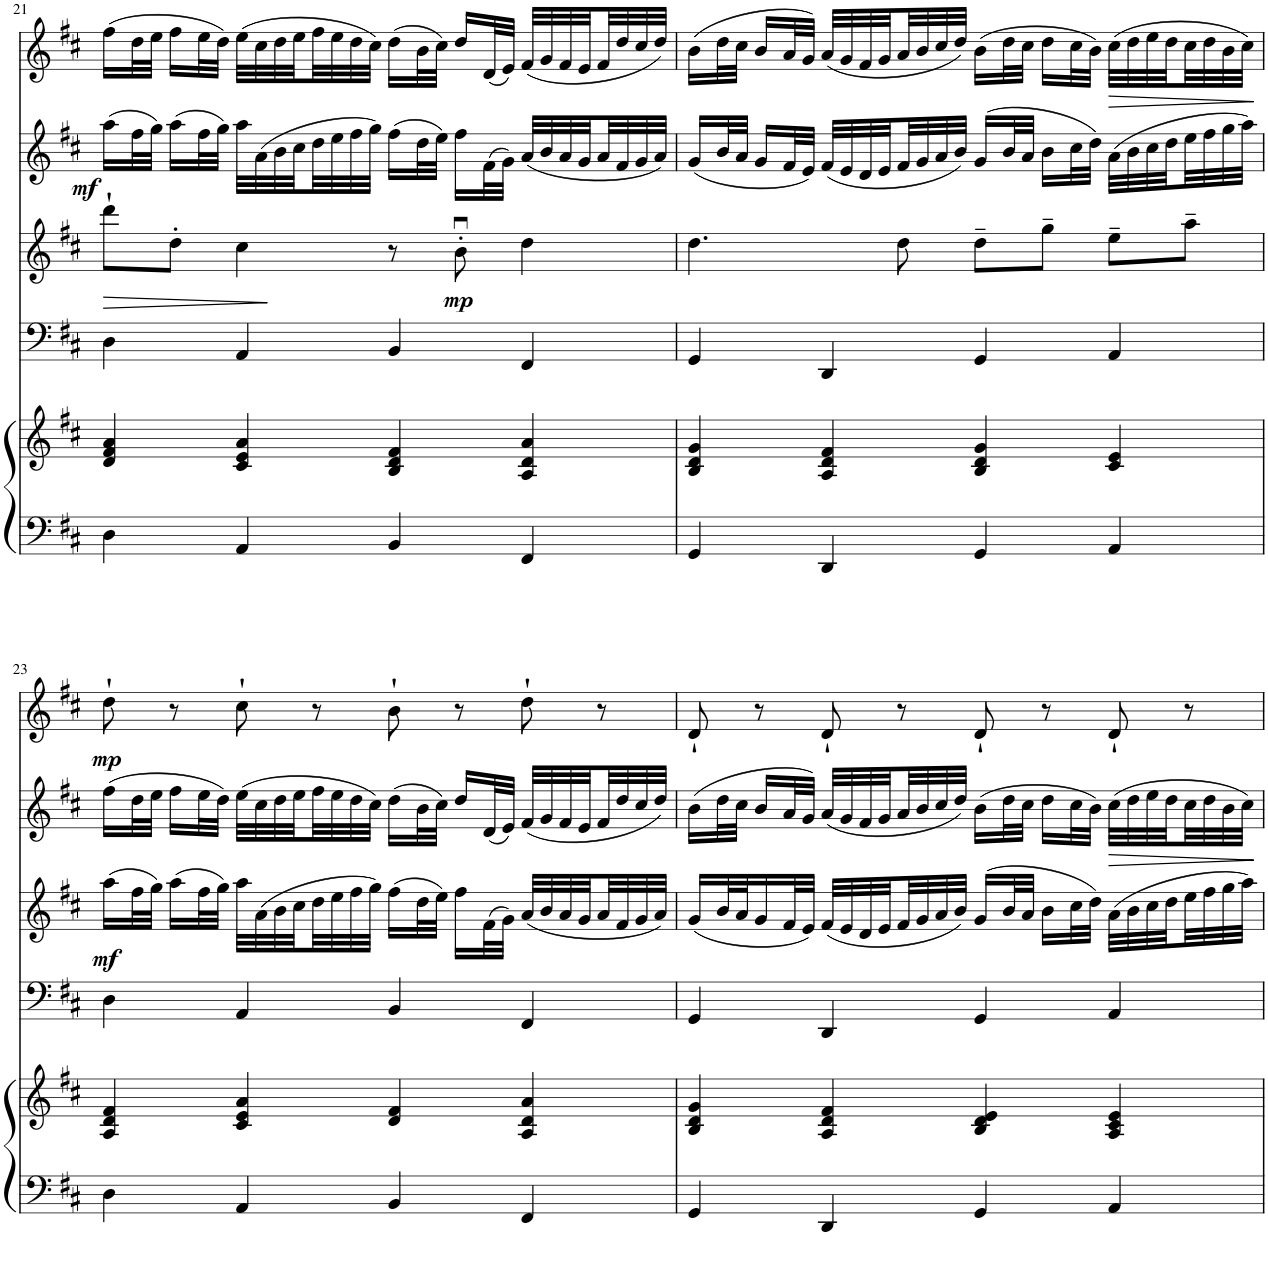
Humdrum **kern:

**kern	**kern	**kern	**kern	**dynam	**kern	**dynam	**kern	**dynam
*part5	*part5	*part4	*part3	*part3	*part2	*part2	*part1	*part1
*staff6	*staff5	*staff4	*staff3	*staff3	*staff2	*staff2	*staff1	*staff1
*I"Piano	*	*I"Violoncello	*I"Violin	*	*I"Violin	*	*I"Violin	*
*I'Pno	*	*I'Vc	*I'Vln	*	*I'Vln	*	*I'Vln	*
!!LO:PB:g=z
*clefF4	*clefG2	*clefF4	*clefG2	*	*clefG2	*	*clefG2	*
*k[f#c#]	*k[f#c#]	*k[f#c#]	*k[f#c#]	*	*k[f#c#]	*	*k[f#c#]	*
*M4/4	*M4/4	*M4/4	*M4/4	*	*M4/4	*	*M4/4	*
*met(c)	*met(c)	*met(c)	*met(c)	*	*met(c)	*	*met(c)	*
=21	=21	=21	=21	=21	=21	=21	=21	=21
!	!	!	!	!LO:HP:b	!	!LO:DY:b	!	!
4D\	4d/ 4f#/ 4a/	4D\	8ddd`\L	>	(16aa\LL	mf	(16ff#\LL	.
.	.	.	.	.	32ff#\L	.	32dd\L	.
.	.	.	.	.	32gg\JJJ)	.	32ee\JJJ	.
.	.	.	8dd'\J	.	(16aa\LL	.	16ff#\LL	.
.	.	.	.	.	32ff#\L	.	32ee\L	.
.	.	.	.	.	32gg\JJJ)	.	32dd\JJJ)	.
4AA/	4c#/ 4e/ 4a/	4AA/	4cc#\	.	32aa\LLL	.	(32ee\LLL	.
.	.	.	.	.	(32a\	.	32cc#\	.
.	.	.	.	.	32b\	.	32dd\	.
.	.	.	.	.	32cc#\	.	32ee\	.
.	.	.	.	.	32dd\	.	32ff#\	.
.	.	.	.	.	32ee\	.	32ee\	.
.	.	.	.	.	32ff#\	.	32dd\	.
.	.	.	.	.	32gg\JJJ)	.	32cc#\JJJ)	.
4BB/	4B/ 4d/ 4f#/	4BB/	8r	]	(16ff#\LL	.	(16dd\LL	.
.	.	.	.	.	32dd\L	.	32b\L	.
.	.	.	.	.	32ee\JJJ)	.	32cc#\JJJ)	.
!	!	!	!	!LO:DY:b	!	!	!	!
.	.	.	8bu'\	mp	16ff#\LL	.	16dd/LL	.
.	.	.	.	.	(32f#\L	.	(32d/L	.
.	.	.	.	.	32g\JJJ)	.	32e/JJJ)	.
4FF#/	4A/ 4d/ 4a/	4FF#/	4dd\	.	(32a/LLL	.	(32f#/LLL	.
.	.	.	.	.	32b/	.	32g/	.
.	.	.	.	.	32a/	.	32f#/	.
.	.	.	.	.	32g/	.	32e/	.
.	.	.	.	.	32a/	.	32f#/	.
.	.	.	.	.	32f#/	.	32dd/	.
.	.	.	.	.	32g/	.	32cc#/	.
.	.	.	.	.	32a/JJJ)	.	32dd/JJJ)	.
=22	=22	=22	=22	=22	=22	=22	=22	=22
4GG/	4B/ 4d/ 4g/	4GG/	4.dd\	.	(16g/LL	.	(16b\LL	.
.	.	.	.	.	32b/L	.	32dd\L	.
.	.	.	.	.	32a/JJJ	.	32cc#\JJJ	.
.	.	.	.	.	16g/LL	.	16b/LL	.
.	.	.	.	.	32f#/L	.	32a/L	.
.	.	.	.	.	32e/JJJ)	.	32g/JJJ)	.
4DD/	4A/ 4d/ 4f#/	4DD/	.	.	(32f#/LLL	.	(32a/LLL	.
.	.	.	.	.	32e/	.	32g/	.
.	.	.	.	.	32d/	.	32f#/	.
.	.	.	.	.	32e/	.	32g/	.
.	.	.	8dd\	.	32f#/	.	32a/	.
.	.	.	.	.	32g/	.	32b/	.
.	.	.	.	.	32a/	.	32cc#/	.
.	.	.	.	.	32b/JJJ)	.	32dd/JJJ)	.
4GG/	4B/ 4d/ 4g/	4GG/	8dd~\L	.	(16g/LL	.	(16b\LL	.
.	.	.	.	.	32b/L	.	32dd\L	.
.	.	.	.	.	32a/JJJ	.	32cc#\JJJ	.
.	.	.	8gg~\J	.	16b\LL	.	16dd\LL	.
.	.	.	.	.	32cc#\L	.	32cc#\L	.
.	.	.	.	.	32dd\JJJ)	.	32b\JJJ)	.
!	!	!	!	!	!	!	!	!LO:HP:b
4AA/	4c#/ 4e/	4AA/	8ee~\L	.	(32a\LLL	.	(32cc#\LLL	>
.	.	.	.	.	32b\	.	32dd\	.
.	.	.	.	.	32cc#\	.	32ee\	.
.	.	.	.	.	32dd\	.	32dd\	.
.	.	.	8aa~\J	.	32ee\	.	32cc#\	.
.	.	.	.	.	32ff#\	.	32dd\	.
.	.	.	.	.	32gg\	.	32b\	.
.	.	.	.	.	32aa\JJJ)	.	32cc#\JJJ)	.
.	.	.	.	.	.	.	.	]
!!LO:LB:g=z
=23	=23	=23	=23	=23	=23	=23	=23	=23
!	!	!	!	!LO:DY:b	!	!	!	!LO:DY:b
4D\	4A/ 4d/ 4f#/	4D\	(16aa\LL	mf	(16ff#\LL	.	8dd`\	mp
.	.	.	32ff#\L	.	32dd\L	.	.	.
.	.	.	32gg\JJJ)	.	32ee\JJJ	.	.	.
.	.	.	(16aa\LL	.	16ff#\LL	.	8r	.
.	.	.	32ff#\L	.	32ee\L	.	.	.
.	.	.	32gg\JJJ)	.	32dd\JJJ)	.	.	.
4AA/	4c#/ 4e/ 4a/	4AA/	32aa\LLL	.	(32ee\LLL	.	8cc#`\	.
.	.	.	(32a\	.	32cc#\	.	.	.
.	.	.	32b\	.	32dd\	.	.	.
.	.	.	32cc#\	.	32ee\	.	.	.
.	.	.	32dd\	.	32ff#\	.	8r	.
.	.	.	32ee\	.	32ee\	.	.	.
.	.	.	32ff#\	.	32dd\	.	.	.
.	.	.	32gg\JJJ)	.	32cc#\JJJ)	.	.	.
4BB/	4d/ 4f#/	4BB/	(16ff#\LL	.	(16dd\LL	.	8b`\	.
.	.	.	32dd\L	.	32b\L	.	.	.
.	.	.	32ee\JJJ)	.	32cc#\JJJ)	.	.	.
.	.	.	16ff#\LL	.	16dd/LL	.	8r	.
.	.	.	(32f#\L	.	(32d/L	.	.	.
.	.	.	32g\JJJ)	.	32e/JJJ)	.	.	.
4FF#/	4A/ 4d/ 4a/	4FF#/	(32a/LLL	.	(32f#/LLL	.	8dd`\	.
.	.	.	32b/	.	32g/	.	.	.
.	.	.	32a/	.	32f#/	.	.	.
.	.	.	32g/	.	32e/	.	.	.
.	.	.	32a/	.	32f#/	.	8r	.
.	.	.	32f#/	.	32dd/	.	.	.
.	.	.	32g/	.	32cc#/	.	.	.
.	.	.	32a/JJJ)	.	32dd/JJJ)	.	.	.
=24	=24	=24	=24	=24	=24	=24	=24	=24
4GG/	4B/ 4d/ 4g/	4GG/	(16g/LL	.	(16b\LL	.	8d`/	.
.	.	.	32b/L	.	32dd\L	.	.	.
.	.	.	32a/J	.	32cc#\JJJ	.	.	.
.	.	.	16g/	.	16b/LL	.	8r	.
.	.	.	32f#/L	.	32a/L	.	.	.
.	.	.	32e/JJJ)	.	32g/JJJ)	.	.	.
4DD/	4A/ 4d/ 4f#/	4DD/	(32f#/LLL	.	(32a/LLL	.	8d`/	.
.	.	.	32e/	.	32g/	.	.	.
.	.	.	32d/	.	32f#/	.	.	.
.	.	.	32e/	.	32g/	.	.	.
.	.	.	32f#/	.	32a/	.	8r	.
.	.	.	32g/	.	32b/	.	.	.
.	.	.	32a/	.	32cc#/	.	.	.
.	.	.	32b/JJJ)	.	32dd/JJJ)	.	.	.
4GG/	4B/ 4d/ 4e/	4GG/	(16g/LL	.	(16b\LL	.	8d`/	.
.	.	.	32b/L	.	32dd\L	.	.	.
.	.	.	32a/JJJ	.	32cc#\JJJ	.	.	.
.	.	.	16b\LL	.	16dd\LL	.	8r	.
.	.	.	32cc#\L	.	32cc#\L	.	.	.
.	.	.	32dd\JJJ)	.	32b\JJJ)	.	.	.
!	!	!	!	!	!	!LO:HP:b	!	!
4AA/	4A/ 4c#/ 4e/	4AA/	(32a\LLL	.	(32cc#\LLL	>	8d`/	.
.	.	.	32b\	.	32dd\	.	.	.
.	.	.	32cc#\	.	32ee\	.	.	.
.	.	.	32dd\	.	32dd\	.	.	.
.	.	.	32ee\	.	32cc#\	.	8r	.
.	.	.	32ff#\	.	32dd\	.	.	.
.	.	.	32gg\	.	32b\	.	.	.
.	.	.	32aa\JJJ)	.	32cc#\JJJ)	.	.	.
.	.	.	.	.	.	]	.	.
=	=	=	=	=	=	=	=	=
*-	*-	*-	*-	*-	*-	*-	*-	*-
